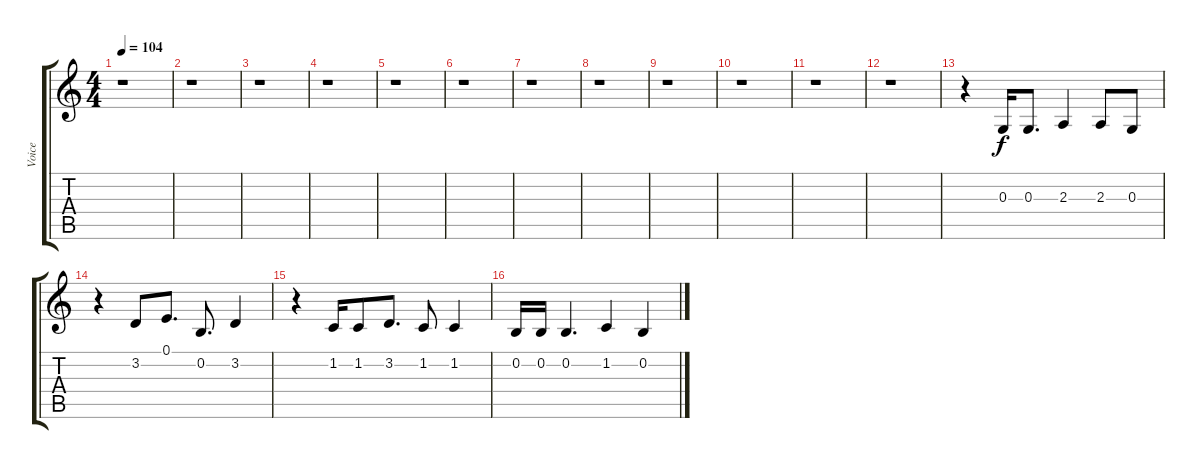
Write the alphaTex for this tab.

\track ("Voice" "Voice") {instrument lead3calliope}
\staff {score tabs}
\tuning (E4 B3 G3 D3 A2 E2) {hide}
\ts (4 4)
\tempo 104
\clef g2
\ks c
r.1{dy f} |
r.1 |
r.1 |
r.1 |
r.1 |
r.1 |
r.1 |
r.1 |
r.1 |
r.1 |
r.1 |
r.1 |
r.4 0.3.16 0.3.8{d} 2.3.4 2.3.8 0.3.8 |
r.4 3.2.8 0.1.8{d} 0.2.8{d} 3.2.4 |
r.4 1.2.16 1.2.8 3.2.8{d} 1.2.8 1.2.4 |
0.2.16 0.2.16 0.2.4{d} 1.2.4 0.2.4
